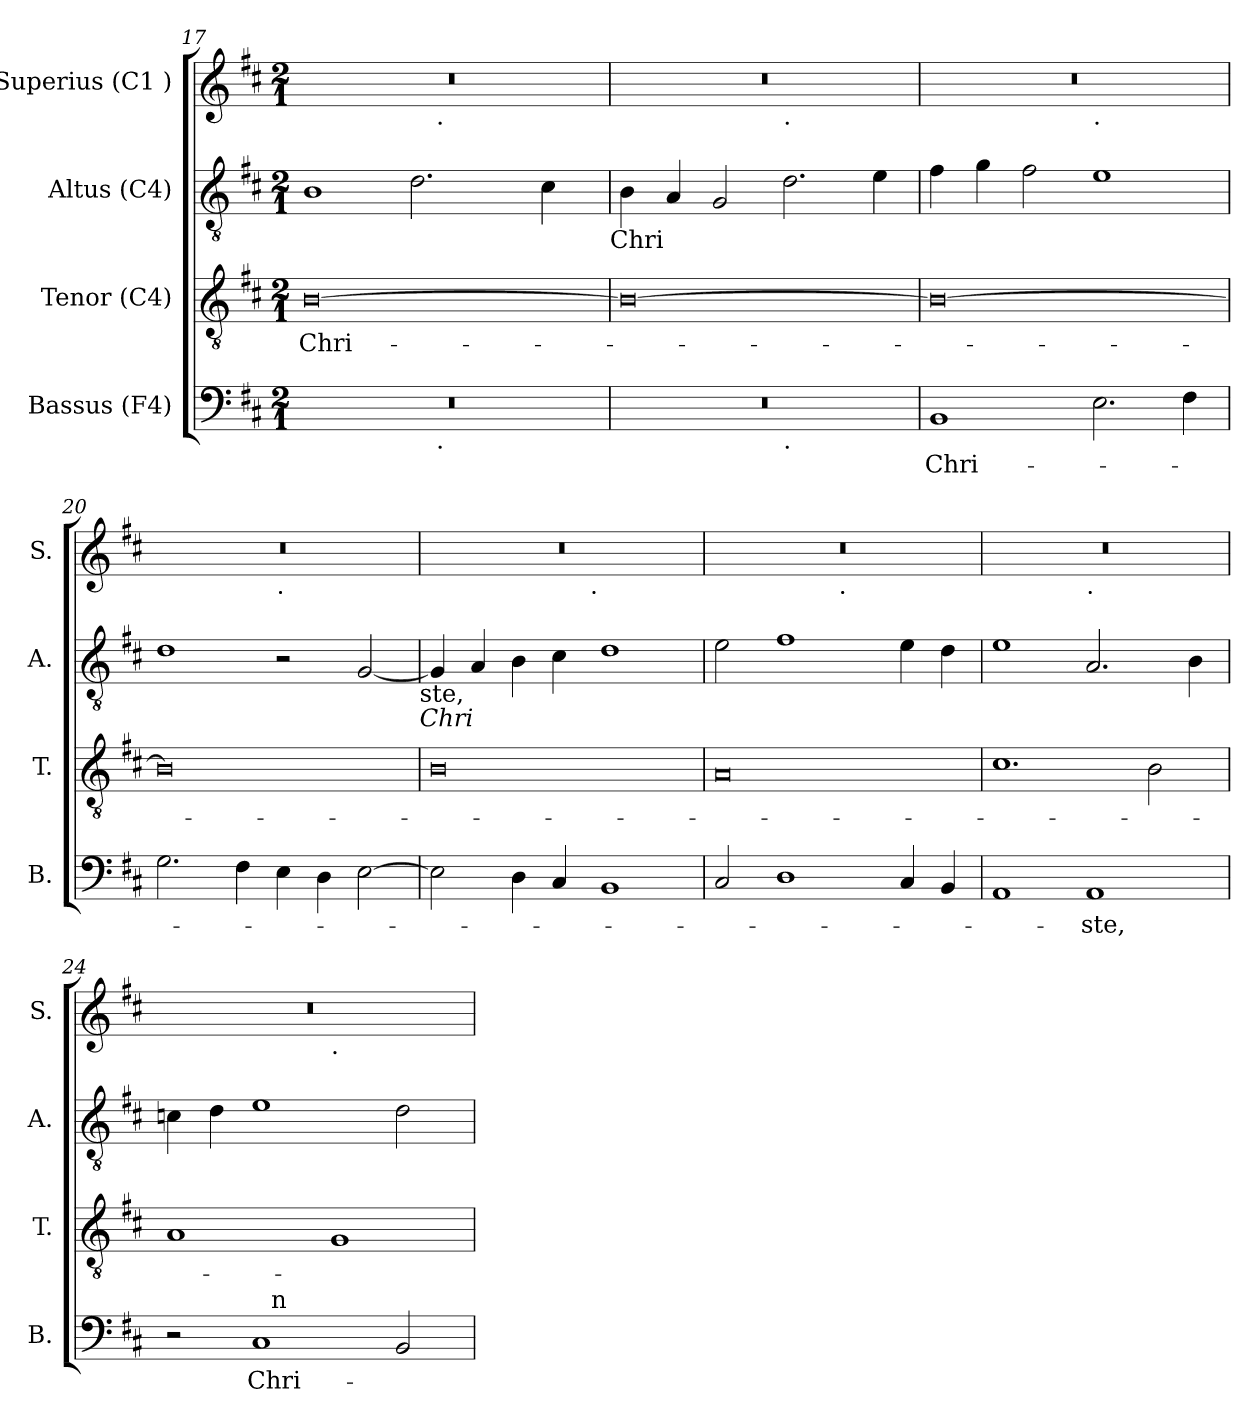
**kern	**text	**kern	**text	**kern	**kern
*part4	*part4	*part3	*part3	*part2	*part1
*staff4	*staff4	*staff3	*staff3	*staff2	*staff1
*I"Bassus (F4)	*	*I"Tenor (C4)	*	*I"Altus (C4)	*I"Superius (C1 )
*I'B.	*	*I'T.	*	*I'A.	*I'S.
!!LO:LB:g=z
*clefF4	*	*clefGv2	*	*clefGv2	*clefG2
*k[f#c#]	*	*k[f#c#]	*	*k[f#c#]	*k[f#c#]
*D:	*	*D:	*	*D:	*D:
*M2/1	*	*M2/1	*	*M2/1	*M2/1
=17	=17	=17	=17	=17	=17
!	!	!	!LO:LY:b	!	!
*^	*	*	*	*	*^
0r	1ryy	.	[>0B	Chri-	1B	0r	1ryy
.	16.ryy	.	.	.	2.d\	.	16.ryy
!	!	!	!	!	!	!	!LO:TX:b:t=.
!	!LO:TX:b:t=.	!	!	!	!	!	!
.	2ryy	.	.	.	.	.	2ryy
.	4ryy	.	.	.	.	.	4ryy
.	.	.	.	.	4c#\	.	.
.	8ryy	.	.	.	.	.	8ryy
.	32ryy	.	.	.	.	.	32ryy
!	!	!	!	!	!LO:TX:b:t=Chri	!	!
=18	=18	=18	=18	=18	=18	=18	=18
0r	1ryy	.	0B_	.	4B\	0r	1ryy
.	.	.	.	.	4A/	.	.
.	.	.	.	.	2G/	.	.
!	!	!	!	!	!	!	!LO:TX:b:t=.
!	!LO:TX:b:t=.	!	!	!	!	!	!
.	1ryy	.	.	.	2.d\	.	1ryy
.	.	.	.	.	4e\	.	.
=19	=19	=19	=19	=19	=19	=19	=19
!	!	!LO:LY:b	!	!	!	!	!
*v	*v	*	*	*	*	*	*
1BB	Chri-	0B_	.	4f#\	0r	1ryy
.	.	.	.	4g\	.	.
.	.	.	.	2f#\	.	.
!	!	!	!	!	!	!LO:TX:b:t=.
2.E\	.	.	.	1e	.	1ryy
4F#\	.	.	.	.	.	.
=20	=20	=20	=20	=20	=20	=20
2.G\	.	0B]	.	1d	0r	1ryy
4F#\	.	.	.	.	.	.
!	!	!	!	!	!	!LO:TX:b:t=.
4E\	.	.	.	2r	.	1ryy
4D\	.	.	.	.	.	.
[>2E\	.	.	.	[<2G/	.	.
!	!	!	!	!LO:TX:b:t=ste,	!	!
!	!	!	!	!LO:TX:b:i:t=Chri	!	!
=21	=21	=21	=21	=21	=21	=21
2E\]	.	0B	.	4G/]	0r	2ryy
.	.	.	.	4A/	.	.
4D\	.	.	.	4B\	.	4...ryy
4C#/	.	.	.	4c#\	.	.
!	!	!	!	!	!	!LO:TX:b:t=.
.	.	.	.	.	.	1ryy
1BB	.	.	.	1d	.	.
.	.	.	.	.	.	32ryy
!!LO:LB:g=z	!!
=22	=22	=22	=22	=22	=22	=22
2C#/	.	0A	.	2e\	0r	1ryy
1D	.	.	.	1f#	.	.
!	!	!	!	!	!	!LO:TX:b:t=.
.	.	.	.	.	.	1ryy
4C#/	.	.	.	4e\	.	.
4BB/	.	.	.	4d\	.	.
=23	=23	=23	=23	=23	=23	=23
1AA	.	1.c#	.	1e	0r	1ryy
!	!	!	!	!	!	!LO:TX:b:t=.
!	!LO:LY:b	!	!	!	!	!
1AA	-ste,	.	.	2.A/	.	1ryy
.	.	2B\	.	.	.	.
.	.	.	.	4B\	.	.
=24	=24	=24	=24	=24	=24	=24
*^	*	*	*	*	*	*
2r	2ryy	.	1A	.	4cn\	0r	1ryy
.	.	.	.	.	4d\	.	.
!	!	!LO:LY:b	!	!	!	!	!
1C#	16ryy	Chri-	.	.	1e	.	.
!	!LO:TX:a:t=n	!	!	!	!	!	!
.	1ryy	.	.	.	.	.	.
!	!	!	!	!	!	!	!LO:TX:b:t=.
.	.	.	1G	.	.	.	1ryy
2BB/	.	.	.	.	2d\	.	.
.	4..ryy	.	.	.	.	.	.
*v	*v	*	*	*	*	*v	*v
=	=	=	=	=	=
*-	*-	*-	*-	*-	*-
